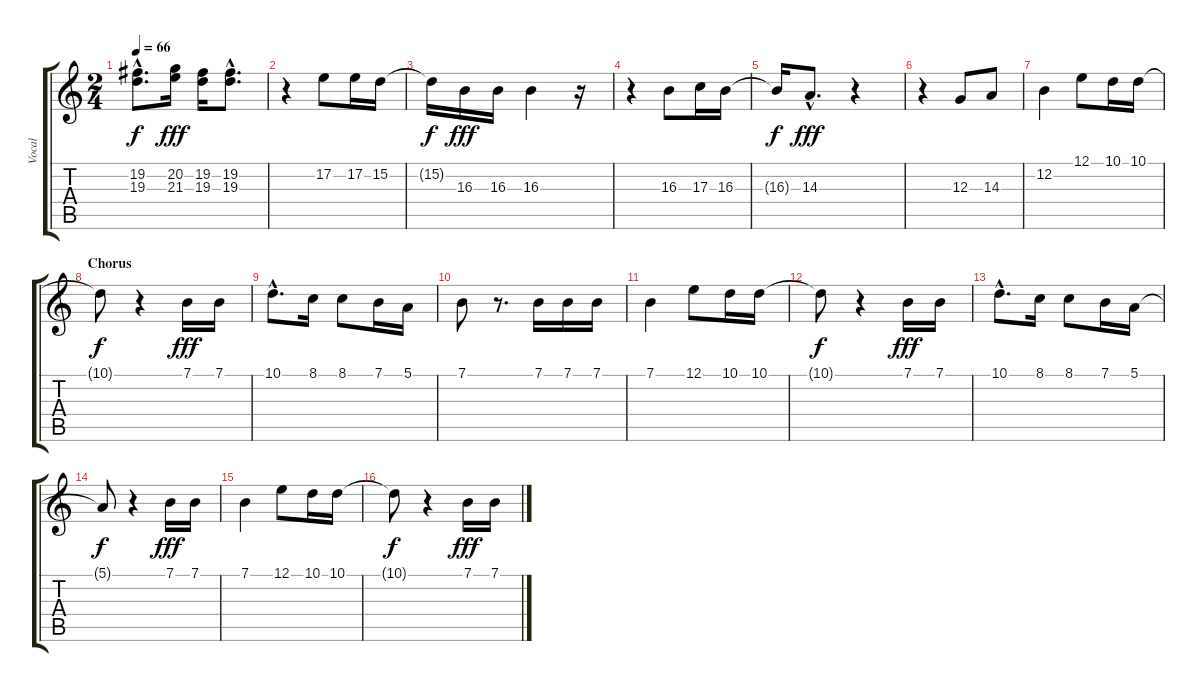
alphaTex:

\track ("Vocal" "Vocal") {instrument voiceoohs}
\staff {score tabs}
\tuning (E4 B3 G3 D3 A2 E2) {hide}
\ts (2 4)
\tempo 66
\clef g2
\ks c
(19.2{hac t} 19.3{hac t}).8{d dy f} (20.2 21.3).16{dy fff} (19.2 19.3).16 (19.2{hac} 19.3{hac}).8{d} |
r.4 17.2.8 17.2.16 15.2.16 |
15.2{t}.16{dy f} 16.3.16{dy fff} 16.3.16 16.3.4 r.16 |
r.4 16.3.8 17.3.16 16.3.16 |
16.3{t}.16{dy f} 14.3{hac}.8{d dy fff} r.4 |
r.4 12.3.8 14.3.8 |
12.2.4 12.1.8 10.1.16 10.1.16 |
\section ("" "Chorus")
10.1{t}.8{dy f} r.4 7.1.16{dy fff} 7.1.16 |
10.1{hac}.8{d} 8.1.16 8.1.8 7.1.16 5.1.16 |
7.1.8 r.8{d} 7.1.16 7.1.16 7.1.16 |
7.1.4 12.1.8 10.1.16 10.1.16 |
10.1{t}.8{dy f} r.4 7.1.16{dy fff} 7.1.16 |
10.1{hac}.8{d} 8.1.16 8.1.8 7.1.16 5.1.16 |
5.1{t}.8{dy f} r.4 7.1.16{dy fff} 7.1.16 |
7.1.4 12.1.8 10.1.16 10.1.16 |
10.1{t}.8{dy f} r.4 7.1.16{dy fff} 7.1.16
